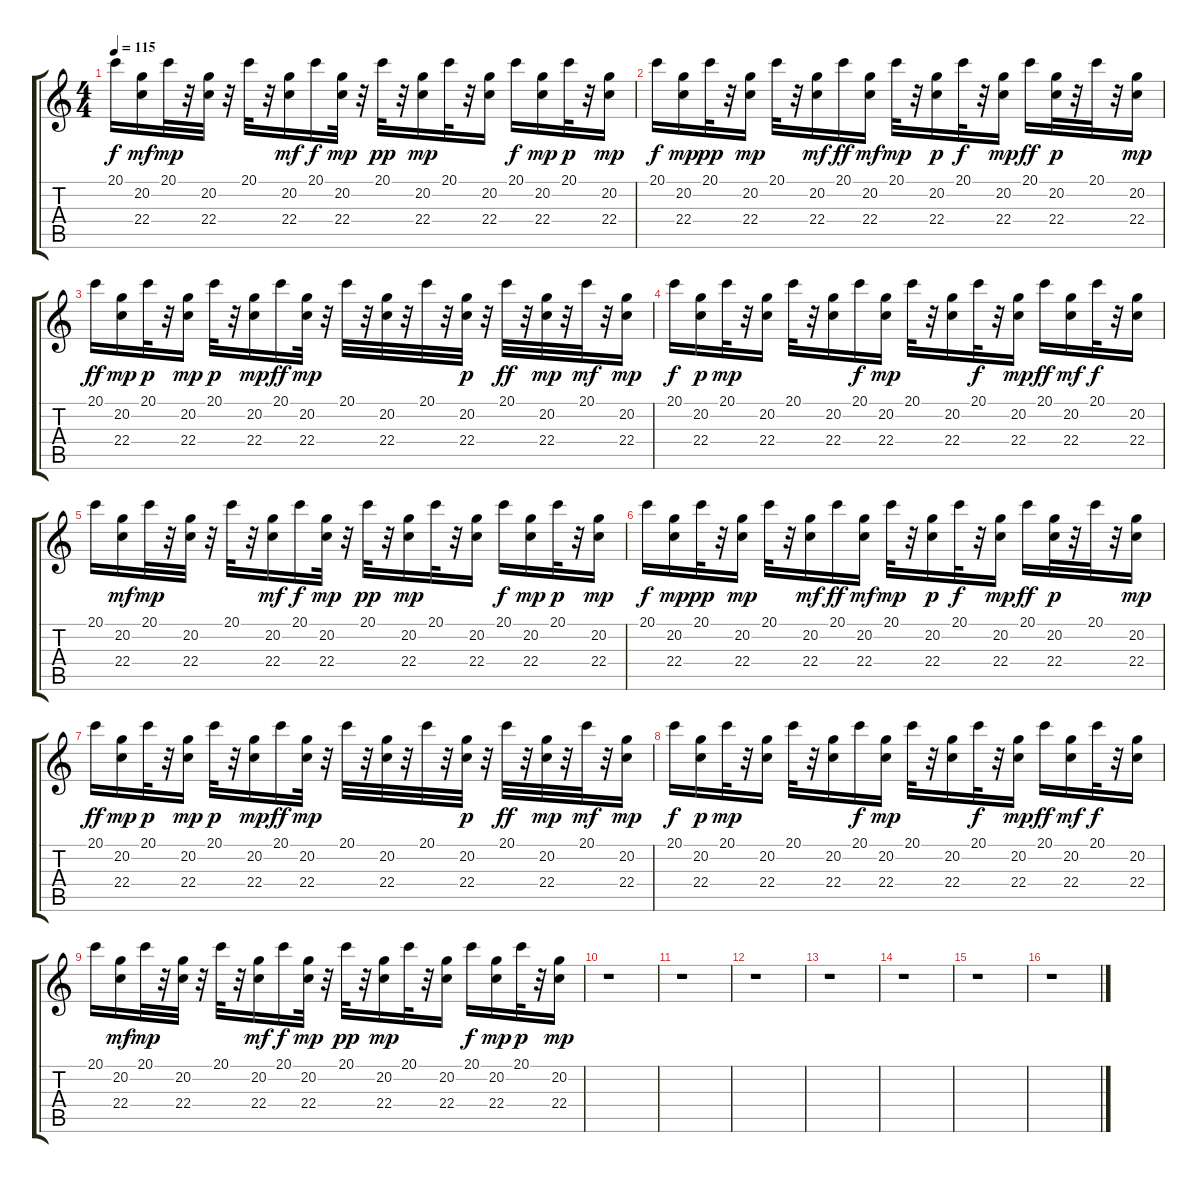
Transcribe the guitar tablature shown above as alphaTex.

\track "" {instrument marimba}
\staff {score tabs}
\tuning (E4 B3 G3 D3 A2 E2) {hide}
\ts (4 4)
\tempo 115
\clef g2
\ks c
20.1.16{dy f} (20.2 22.4).16{dy mf} 20.1.32{dy mp} r.32 (20.2 22.4).32 r.32 20.1.32 r.32 (20.2 22.4).16{dy mf} 20.1.16{dy f} (20.2 22.4).32{dy mp} r.32 20.1.32{dy pp} r.32 (20.2 22.4).16{dy mp} 20.1.32 r.32 (20.2 22.4).16 20.1.16{dy f} (20.2 22.4).16{dy mp} 20.1.32{dy p} r.32 (20.2 22.4).16{dy mp} |
20.1.16{dy f} (20.2 22.4).16{dy mp} 20.1.32{dy pp} r.32 (20.2 22.4).16{dy mp} 20.1.32 r.32 (20.2 22.4).16{dy mf} 20.1.16{dy ff} (20.2 22.4).16{dy mf} 20.1.32{dy mp} r.32 (20.2 22.4).16{dy p} 20.1.32{dy f} r.32 (20.2 22.4).16{dy mp} 20.1.16{dy ff} (20.2 22.4).32{dy p} r.32 20.1.32 r.32 (20.2 22.4).16{dy mp} |
20.1.16{dy ff} (20.2 22.4).16{dy mp} 20.1.32{dy p} r.32 (20.2 22.4).16{dy mp} 20.1.32{dy p} r.32 (20.2 22.4).16{dy mp} 20.1.16{dy ff} (20.2 22.4).32{dy mp} r.32 20.1.32 r.32 (20.2 22.4).32 r.32 20.1.32 r.32 (20.2 22.4).32{dy p} r.32 20.1.32{dy ff} r.32 (20.2 22.4).32{dy mp} r.32 20.1.32{dy mf} r.32 (20.2 22.4).16{dy mp} |
20.1.16{dy f} (20.2 22.4).16{dy p} 20.1.32{dy mp} r.32 (20.2 22.4).16 20.1.32 r.32 (20.2 22.4).16 20.1.16{dy f} (20.2 22.4).16{dy mp} 20.1.32 r.32 (20.2 22.4).16 20.1.32{dy f} r.32 (20.2 22.4).16{dy mp} 20.1.16{dy ff} (20.2 22.4).16{dy mf} 20.1.32{dy f} r.32 (20.2 22.4).16 |
20.1.16 (20.2 22.4).16{dy mf} 20.1.32{dy mp} r.32 (20.2 22.4).32 r.32 20.1.32 r.32 (20.2 22.4).16{dy mf} 20.1.16{dy f} (20.2 22.4).32{dy mp} r.32 20.1.32{dy pp} r.32 (20.2 22.4).16{dy mp} 20.1.32 r.32 (20.2 22.4).16 20.1.16{dy f} (20.2 22.4).16{dy mp} 20.1.32{dy p} r.32 (20.2 22.4).16{dy mp} |
20.1.16{dy f} (20.2 22.4).16{dy mp} 20.1.32{dy pp} r.32 (20.2 22.4).16{dy mp} 20.1.32 r.32 (20.2 22.4).16{dy mf} 20.1.16{dy ff} (20.2 22.4).16{dy mf} 20.1.32{dy mp} r.32 (20.2 22.4).16{dy p} 20.1.32{dy f} r.32 (20.2 22.4).16{dy mp} 20.1.16{dy ff} (20.2 22.4).32{dy p} r.32 20.1.32 r.32 (20.2 22.4).16{dy mp} |
20.1.16{dy ff} (20.2 22.4).16{dy mp} 20.1.32{dy p} r.32 (20.2 22.4).16{dy mp} 20.1.32{dy p} r.32 (20.2 22.4).16{dy mp} 20.1.16{dy ff} (20.2 22.4).32{dy mp} r.32 20.1.32 r.32 (20.2 22.4).32 r.32 20.1.32 r.32 (20.2 22.4).32{dy p} r.32 20.1.32{dy ff} r.32 (20.2 22.4).32{dy mp} r.32 20.1.32{dy mf} r.32 (20.2 22.4).16{dy mp} |
20.1.16{dy f} (20.2 22.4).16{dy p} 20.1.32{dy mp} r.32 (20.2 22.4).16 20.1.32 r.32 (20.2 22.4).16 20.1.16{dy f} (20.2 22.4).16{dy mp} 20.1.32 r.32 (20.2 22.4).16 20.1.32{dy f} r.32 (20.2 22.4).16{dy mp} 20.1.16{dy ff} (20.2 22.4).16{dy mf} 20.1.32{dy f} r.32 (20.2 22.4).16 |
20.1.16 (20.2 22.4).16{dy mf} 20.1.32{dy mp} r.32 (20.2 22.4).32 r.32 20.1.32 r.32 (20.2 22.4).16{dy mf} 20.1.16{dy f} (20.2 22.4).32{dy mp} r.32 20.1.32{dy pp} r.32 (20.2 22.4).16{dy mp} 20.1.32 r.32 (20.2 22.4).16 20.1.16{dy f} (20.2 22.4).16{dy mp} 20.1.32{dy p} r.32 (20.2 22.4).16{dy mp} |
r.1 |
r.1 |
r.1 |
r.1 |
r.1 |
r.1 |
r.1
